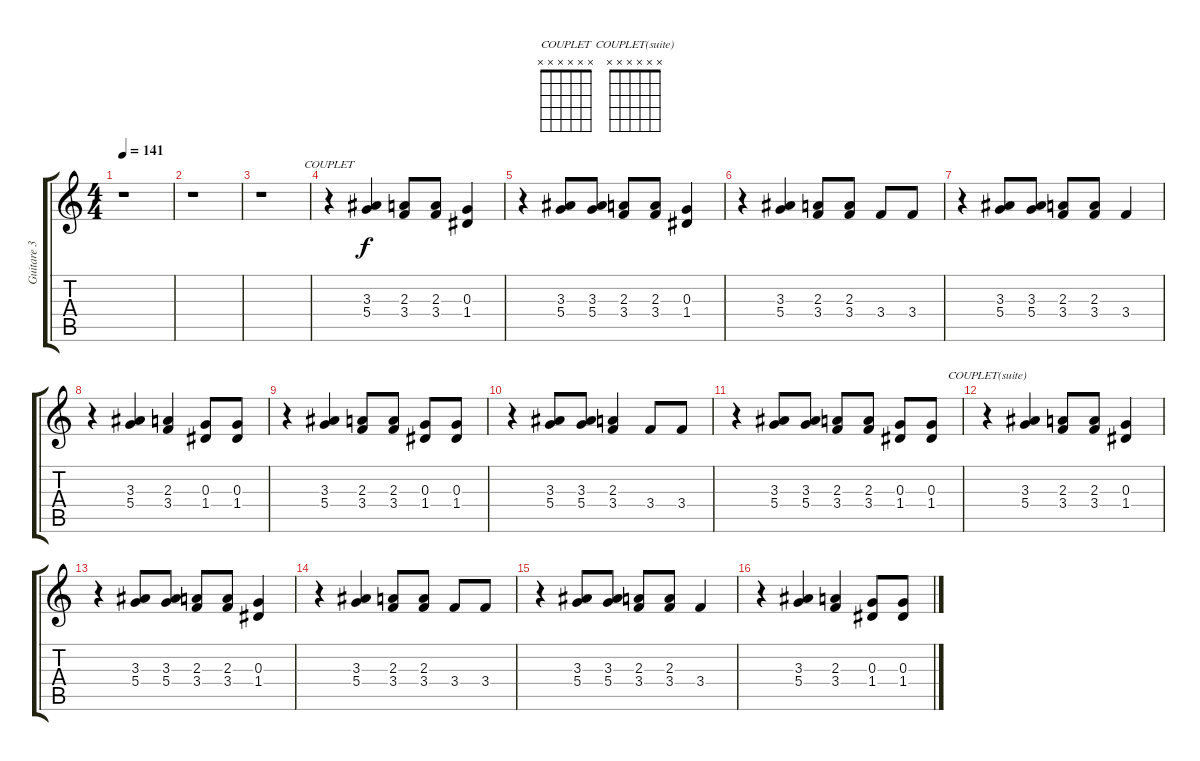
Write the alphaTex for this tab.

\track ("Guitare 3" "Guitare 3") {instrument distortionguitar}
\staff {score tabs}
\tuning (E4 B3 G3 D3 A2 E2) {hide}
\chord ("COUPLET" x x x x x x) {firstfret 0}
\chord ("COUPLET(suite)" x x x x x x) {firstfret 0}
\ts (4 4)
\tempo 141
\clef g2
\ks c
r.1{dy f} |
r.1 |
r.1 |
r.4{ch "COUPLET"} (3.3 5.4).4 (2.3 3.4).8 (2.3 3.4).8 (0.3 1.4).4 |
r.4 (3.3 5.4).8 (3.3 5.4).8 (2.3 3.4).8 (2.3 3.4).8 (0.3 1.4).4 |
r.4 (3.3 5.4).4 (2.3 3.4).8 (2.3 3.4).8 3.4.8 3.4.8 |
r.4 (3.3 5.4).8 (3.3 5.4).8 (2.3 3.4).8 (2.3 3.4).8 3.4.4 |
r.4 (3.3 5.4).4 (2.3 3.4).4 (0.3 1.4).8 (0.3 1.4).8 |
r.4 (3.3 5.4).4 (2.3 3.4).8 (2.3 3.4).8 (0.3 1.4).8 (0.3 1.4).8 |
r.4 (3.3 5.4).8 (3.3 5.4).8 (2.3 3.4).4 3.4.8 3.4.8 |
r.4 (3.3 5.4).8 (3.3 5.4).8 (2.3 3.4).8 (2.3 3.4).8 (0.3 1.4).8 (0.3 1.4).8 |
r.4{ch "COUPLET(suite)"} (3.3 5.4).4 (2.3 3.4).8 (2.3 3.4).8 (0.3 1.4).4 |
r.4 (3.3 5.4).8 (3.3 5.4).8 (2.3 3.4).8 (2.3 3.4).8 (0.3 1.4).4 |
r.4 (3.3 5.4).4 (2.3 3.4).8 (2.3 3.4).8 3.4.8 3.4.8 |
r.4 (3.3 5.4).8 (3.3 5.4).8 (2.3 3.4).8 (2.3 3.4).8 3.4.4 |
r.4 (3.3 5.4).4 (2.3 3.4).4 (0.3 1.4).8 (0.3 1.4).8
